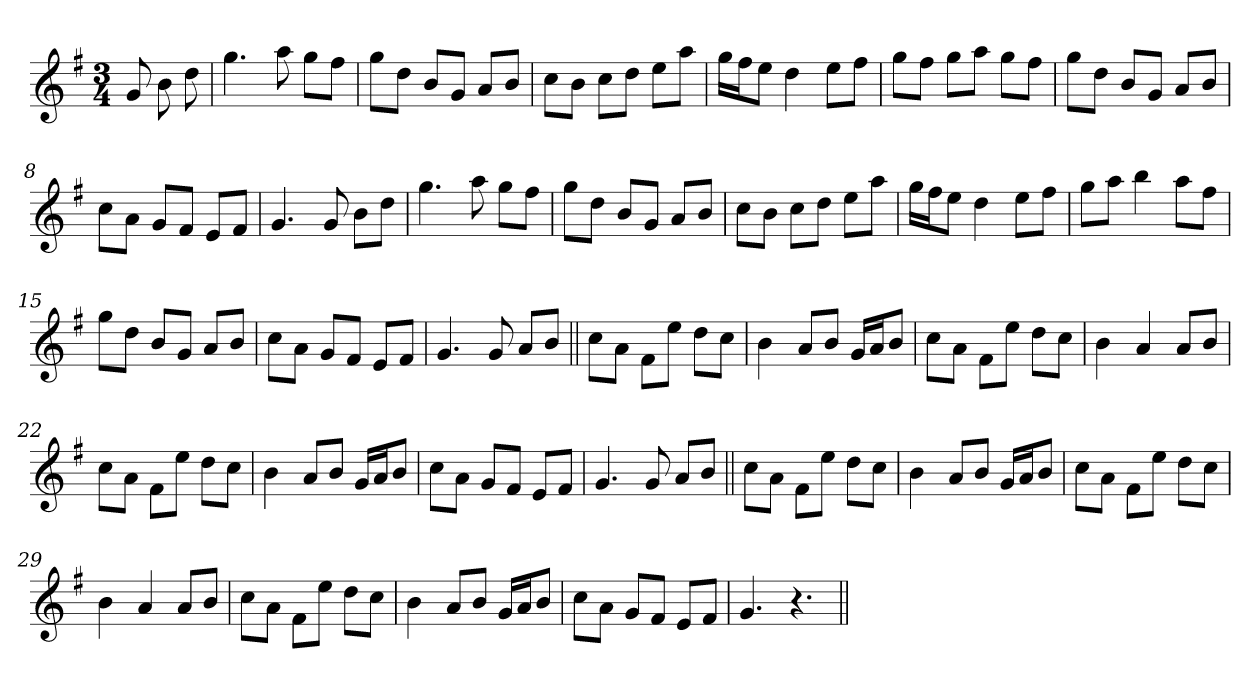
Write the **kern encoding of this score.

**kern
*part1
*staff1
*clefG2
*k[f#]
*G:
*M3/4
=1
8g/
8b\
8dd\
=2
4.gg\
8aa\
8gg\L
8ff#\J
=3
8gg\L
8dd\J
8b/L
8g/J
8a/L
8b/J
=4
8cc\L
8b\J
8cc\L
8dd\J
8ee\L
8aa\J
=5
16gg\LL
16ff#\J
8ee\J
4dd\
8ee\L
8ff#\J
=6
8gg\L
8ff#\J
8gg\L
8aa\J
8gg\L
8ff#\J
=7
8gg\L
8dd\J
8b/L
8g/J
8a/L
8b/J
!!LO:LB:g=z
=8
8cc\L
8a\J
8g/L
8f#/J
8e/L
8f#/J
=9
4.g/
8g/
8b\L
8dd\J
=10
4.gg\
8aa\
8gg\L
8ff#\J
=11
8gg\L
8dd\J
8b/L
8g/J
8a/L
8b/J
=12
8cc\L
8b\J
8cc\L
8dd\J
8ee\L
8aa\J
=13
16gg\LL
16ff#\J
8ee\J
4dd\
8ee\L
8ff#\J
=14
8gg\L
8aa\J
4bb\
8aa\L
8ff#\J
!!LO:LB:g=z
=15
8gg\L
8dd\J
8b/L
8g/J
8a/L
8b/J
=16
8cc\L
8a\J
8g/L
8f#/J
8e/L
8f#/J
=17
4.g/
8g/
8a/L
8b/J
=18||
8cc\L
8a\J
8f#\L
8ee\J
8dd\L
8cc\J
=19
4b\
8a/L
8b/J
16g/LL
16a/J
8b/J
=20
8cc\L
8a\J
8f#\L
8ee\J
8dd\L
8cc\J
=21
4b\
4a/
8a/L
8b/J
!!LO:LB:g=z
=22
8cc\L
8a\J
8f#\L
8ee\J
8dd\L
8cc\J
=23
4b\
8a/L
8b/J
16g/LL
16a/J
8b/J
=24
8cc\L
8a\J
8g/L
8f#/J
8e/L
8f#/J
=25
4.g/
8g/
8a/L
8b/J
=26||
8cc\L
8a\J
8f#\L
8ee\J
8dd\L
8cc\J
=27
4b\
8a/L
8b/J
16g/LL
16a/J
8b/J
=28
8cc\L
8a\J
8f#\L
8ee\J
8dd\L
8cc\J
!!LO:LB:g=z
=29
4b\
4a/
8a/L
8b/J
=30
8cc\L
8a\J
8f#\L
8ee\J
8dd\L
8cc\J
=31
4b\
8a/L
8b/J
16g/LL
16a/J
8b/J
=32
8cc\L
8a\J
8g/L
8f#/J
8e/L
8f#/J
=33
4.g/
4.r
=||
*-
